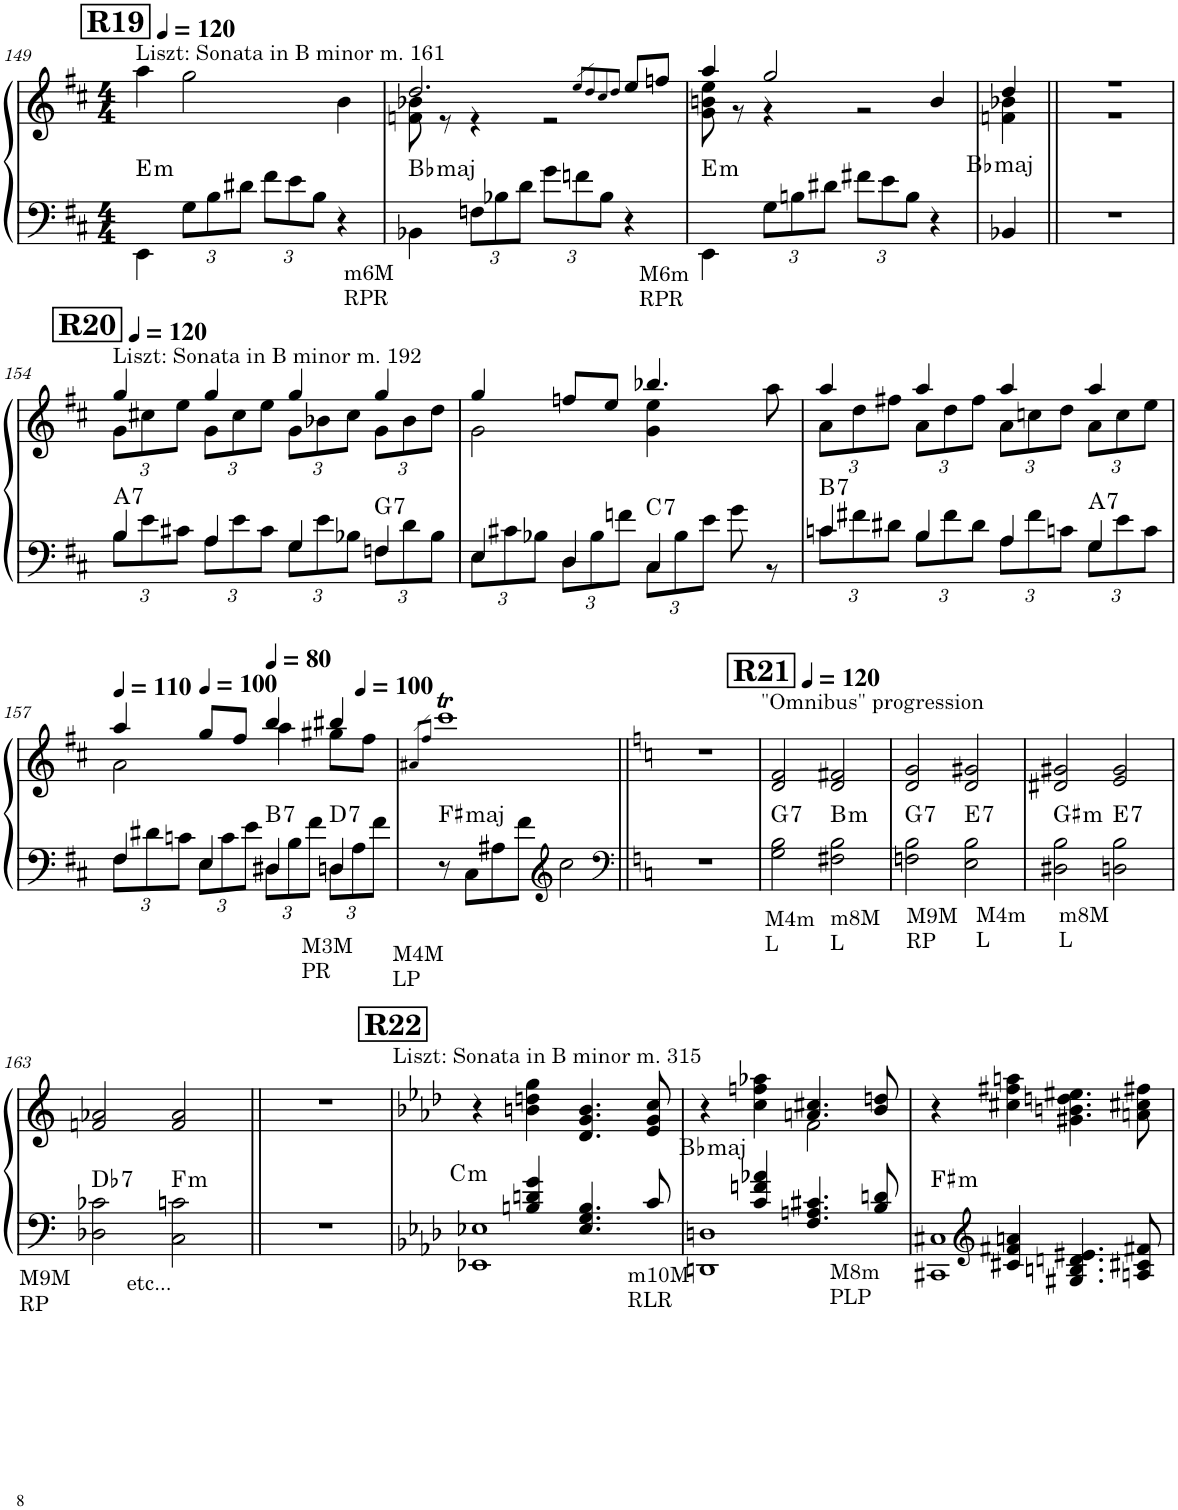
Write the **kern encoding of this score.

**kern	**kern	**harte
*part1	*part1	*part1
*staff2	*staff1	*
*I"Piano	*	*
*I'Pno.	*	*
!!LO:PB:g=z
*clefF4	*clefG2	*
*k[f#c#]	*k[f#c#]	*
*M4/4	*M4/4	*
*MM120	*MM120	*
!!LO:REH:place=s1:a:B:cj:fs=14:t=R19
=149	=149	=149
*^	*	*
!	!	!LO:TX:a:t=Liszt&colon; Sonata in B minor m. 161	!LO:H:kt=m
4ryy	4EE\	4aa\	E:min
*Xbrackettup	*	*	*
12G\L	4ryy	2gg\	.
12B\	.	.	.
12d#X\J	.	.	.
12f#\L	2ryy	.	.
12e\	.	.	.
12B\J	.	.	.
4r	.	4b\	.
=150	=150	=150	=150
*	*	*^	*
!LO:TX:b:t=m6M	!	!	!	!
!LO:TX:b:t=RPR	!	!	!	!
!	!	!	!	!LO:H:kt=maj
4ryy	4BB-X\	2.dd/	8fn\ 8b-X\	Bb:maj
.	.	.	8r	.
12Fn\L	4ryy	.	4r	.
12B-X\	.	.	.	.
12d\J	.	.	.	.
12g\L	2ryy	.	2r	.
12fn\	.	.	.	.
12B-\J	.	.	.	.
.	.	8qee/L	.	.
.	.	8qdd/	.	.
.	.	8qcc#/	.	.
.	.	8qdd/J	.	.
4r	.	8ee/L	.	.
.	.	8ffn/J	.	.
=151	=151	=151	=151	=151
!LO:TX:b:t=M6m	!	!	!	!
!LO:TX:b:t=RPR	!	!	!	!
!	!	!	!	!LO:H:kt=m
4ryy	4EE\	4aa/	8g\ 8bn\ 8ee\	E:min
.	.	.	8r	.
12G\L	4ryy	2gg/	4r	.
12Bn\	.	.	.	.
12d#X\J	.	.	.	.
12f#X\L	2ryy	.	2r	.
12e\	.	.	.	.
12B\J	.	.	.	.
4r	.	4b/	.	.
*v	*v	*	*	*
=152	=152	=152	=152
!	!	!	!LO:H:kt=maj
4BB-X/	4dd/	4fn\ 4b-X\	Bb:maj
=153||	=153||	=153||	=153||
1r	1r	1r	.
!!LO:LB:g=z	!!
=154	=154	=154	=154
*^	*	*	*
!!LO:REH:place=s1:a:B:cj:fs=14:t=R20	!!
*	*	*	*Xbrackettup	*
*v	*v	*	*	*
*	*MM120	*	*
*^	*	*	*
!	!	!LO:TX:a:t=Liszt&colon; Sonata in B minor m. 192	!	!LO:H:kt=7
4B/	12B\L	4gg/	12g\L	A:7
.	12e\	.	12cc#X\	.
.	12c#X\J	.	12ee\J	.
4A/	12A\L	4gg/	12g\L	.
.	12e\	.	12cc#\	.
.	12c#\J	.	12ee\J	.
4G/	12G\L	4gg/	12g\L	.
.	12e\	.	12b-X\	.
.	12B-X\J	.	12cc#\J	.
!	!	!	!	!LO:H:kt=7
4Fn/	12F\L	4gg/	12g\L	G:7
.	12d\	.	12b-\	.
.	12B-\J	.	12dd\J	.
=155	=155	=155	=155	=155
4E/	12E\L	4gg/	2g\	.
.	12c#X\	.	.	.
.	12B-X\J	.	.	.
4D/	12D\L	8ffn/L	.	.
.	12B-\	.	.	.
.	.	8ee/J	.	.
.	12fn\J	.	.	.
!	!	!	!	!LO:H:kt=7
4C#/	12C#\L	4.bb-X/	4g\ 4ee\	C:7
.	12B-\	.	.	.
.	12e\J	.	.	.
4ryy	8g\	.	4ryy	.
.	8r	8aa\	.	.
=156	=156	=156	=156	=156
!	!	!	!	!LO:H:kt=7
4cn/	12c\L	4aa/	12a\L	B:7
.	12f#X\	.	12dd\	.
.	12d#X\J	.	12ff#X\J	.
4B/	12B\L	4aa/	12a\L	.
.	12f#\	.	12dd\	.
.	12d#\J	.	12ff#\J	.
4A/	12A\L	4aa/	12a\L	.
.	12f#\	.	12ccn\	.
.	12cn\J	.	12dd\J	.
!	!	!	!	!LO:H:kt=7
4G/	12G\L	4aa/	12a\L	A:7
.	12e\	.	12cc\	.
.	12c\J	.	12ee\J	.
!!LO:LB:g=z	!!
=157	=157	=157	=157	=157
*	*	*MM110	*	*
4F#/	12F#\L	4aa/	2a\	.
.	12d#X\	.	.	.
.	12cn\J	.	.	.
*	*	*MM100	*	*
4E/	12E\L	8gg/L	.	.
.	12c\	.	.	.
.	.	8ff#/J	.	.
.	12e\J	.	.	.
*	*	*MM80	*	*
!	!	!	!	!LO:H:kt=7
4D#X/	12D#\L	4bb/	4aa\	B:7
.	12B\	.	.	.
.	12f#\J	.	.	.
!LO:TX:b:t=M3M	!	!	!	!
!LO:TX:b:t=PR	!	!	!	!
!	!	!	!	!LO:H:kt=7
4Dn/	12D\L	4bb#X/	8gg#X\L	D:7
.	12A\	.	.	.
.	.	.	8ff#\J	.
.	12f#\J	.	.	.
*v	*v	*	*	*
*	*v	*v	*
=158	=158	=158
*	*MM100	*
.	8qa#X/L	.
.	8qff#/J	.
!	!	!LO:H:kt=maj
8r	1ccc#t	F#:maj
!LO:TX:b:t=M4M	!	!
!LO:TX:b:t=LP	!	!
8C#\L	.	.
8A#X\	.	.
8f#\J	.	.
*clefG2	*	*
2cc#\	.	.
=159||	=159||	=159||
*clefF4	*	*
*k[]	*k[]	*
1r	1r	.
=160	=160	=160
!!LO:REH:place=s1:a:B:cj:fs=14:t=R21
*	*MM120	*
!	!LO:TX:a:t="Omnibus" progression	!LO:H:kt=7
2G\ 2B\	2d/ 2f/	G:7
!LO:TX:b:t=M4m	!	!
!LO:TX:b:t=L	!	!
!	!	!LO:H:kt=m
2F#X\ 2B\	2d/ 2f#X/	B:min
=161	=161	=161
!LO:TX:b:t=m8M	!	!
!LO:TX:b:t=L	!	!
!	!	!LO:H:kt=7
2Fn\ 2B\	2d/ 2g/	G:7
!LO:TX:b:t=M9M	!	!
!LO:TX:b:t=RP	!	!
!	!	!LO:H:kt=7
2E\ 2B\	2d/ 2g#X/	E:7
=162	=162	=162
!LO:TX:b:t=M4m	!	!
!LO:TX:b:t=L	!	!
!	!	!LO:H:kt=m
2D#X\ 2B\	2d#X/ 2g#X/	G#:min
!LO:TX:b:t=m8M	!	!
!LO:TX:b:t=L	!	!
!	!	!LO:H:kt=7
2Dn\ 2B\	2e/ 2g#/	E:7
!!LO:LB:g=z
=163	=163	=163
!LO:TX:b:t=M9M	!	!
!LO:TX:b:t=RP	!	!
!	!	!LO:H:kt=7
2D-X\ 2c-X\	2fn/ 2a-X/	Db:7
!LO:TX:b:t=etc...	!	!LO:H:kt=m
2C\ 2cn\	2f/ 2a-/	F:min
=164||	=164||	=164||
1r	1r	.
!!LO:REH:place=s1:a:B:cj:fs=14:t=R22
=165	=165	=165
*k[b-e-a-d-]	*k[b-e-a-d-]	*
*^	*	*
!	!	!	!LO:H:kt=m
4ryy	1EE-X 1E-X	4r	C:min
!	!	!LO:TX:a:t=Liszt&colon; Sonata in B minor m. 315	!
4Bn/ 4dn/ 4g/	.	4bn\ 4ddn\ 4gg\	.
4.E-/ 4.G/ 4.B/	.	4.d-/ 4.g/ 4.b/	.
!LO:TX:b:t=m10M	!	!	!
!LO:TX:b:t=RLR	!	!	!
8c/	.	8e-/ 8g/ 8cc/	.
=166	=166	=166	=166
*	*	*^	*
!	!	!	!	!LO:H:kt=maj
4ryy	1DDn 1Dn	4r	2ryy	Bb:maj
4c/ 4fn/ 4a-X/	.	4cc\ 4ffn\ 4aa-X\	.	.
4.F/ 4.An/ 4.c#X/	.	4.an/ 4.cc#X/	2f\	.
8B-/ 8dn/	.	8b-/ 8ddn/	.	.
*	*	*v	*v	*
=167	=167	=167	=167
!LO:TX:b:t=M8m	!	!	!
!LO:TX:b:t=PLP	!	!	!
!	!	!	!LO:H:kt=m
4ryy	1CC#X 1C#X	4r	F#:min
*clefG2	*	*	*
4c#X/ 4f#X/ 4an/	.	4cc#X\ 4ff#X\ 4aan\	.
4.G#X/ 4.Bn/ 4.dn/ 4.e#X/	.	4.g#X\ 4.bn\ 4.ddn\ 4.ee#X\	.
8An/ 8c#X/ 8f#X/	.	8an\ 8cc#X\ 8ff#X\	.
*v	*v	*	*
=	=	=
*-	*-	*-
